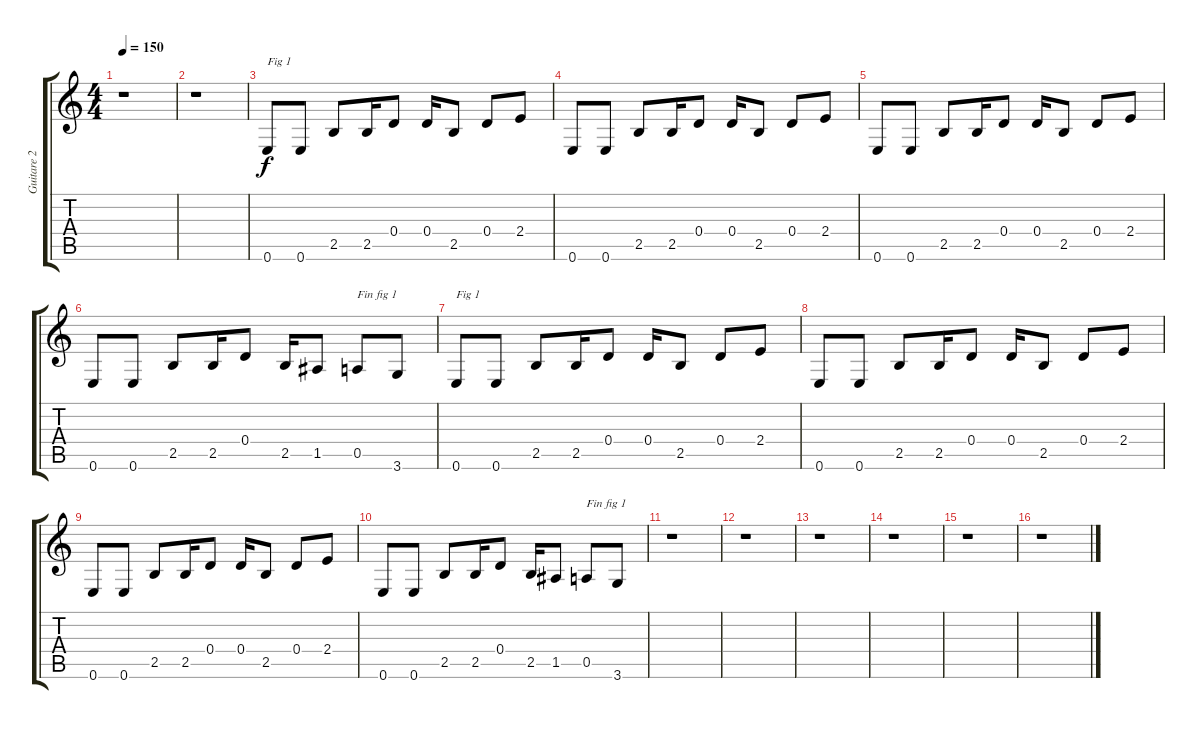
\track ("Guitare 2" "Guitare 2") {instrument overdrivenguitar}
\staff {score tabs}
\tuning (E4 B3 G3 D3 A2 E2) {hide}
\ts (4 4)
\tempo 150
\clef g2
\ks c
r.1{dy f} |
r.1 |
0.6.8{txt "Fig 1"} 0.6.8 2.5.8 2.5.16 0.4.8 0.4.16 2.5.8 0.4.8 2.4.8 |
0.6.8 0.6.8 2.5.8 2.5.16 0.4.8 0.4.16 2.5.8 0.4.8 2.4.8 |
0.6.8 0.6.8 2.5.8 2.5.16 0.4.8 0.4.16 2.5.8 0.4.8 2.4.8 |
0.6.8 0.6.8 2.5.8 2.5.16 0.4.8 2.5.16 1.5.8 0.5.8{txt "Fin fig 1"} 3.6.8 |
0.6.8{txt "Fig 1"} 0.6.8 2.5.8 2.5.16 0.4.8 0.4.16 2.5.8 0.4.8 2.4.8 |
0.6.8 0.6.8 2.5.8 2.5.16 0.4.8 0.4.16 2.5.8 0.4.8 2.4.8 |
0.6.8 0.6.8 2.5.8 2.5.16 0.4.8 0.4.16 2.5.8 0.4.8 2.4.8 |
0.6.8 0.6.8 2.5.8 2.5.16 0.4.8 2.5.16 1.5.8 0.5.8{txt "Fin fig 1"} 3.6.8 |
r.1 |
r.1 |
r.1 |
r.1 |
r.1 |
r.1
